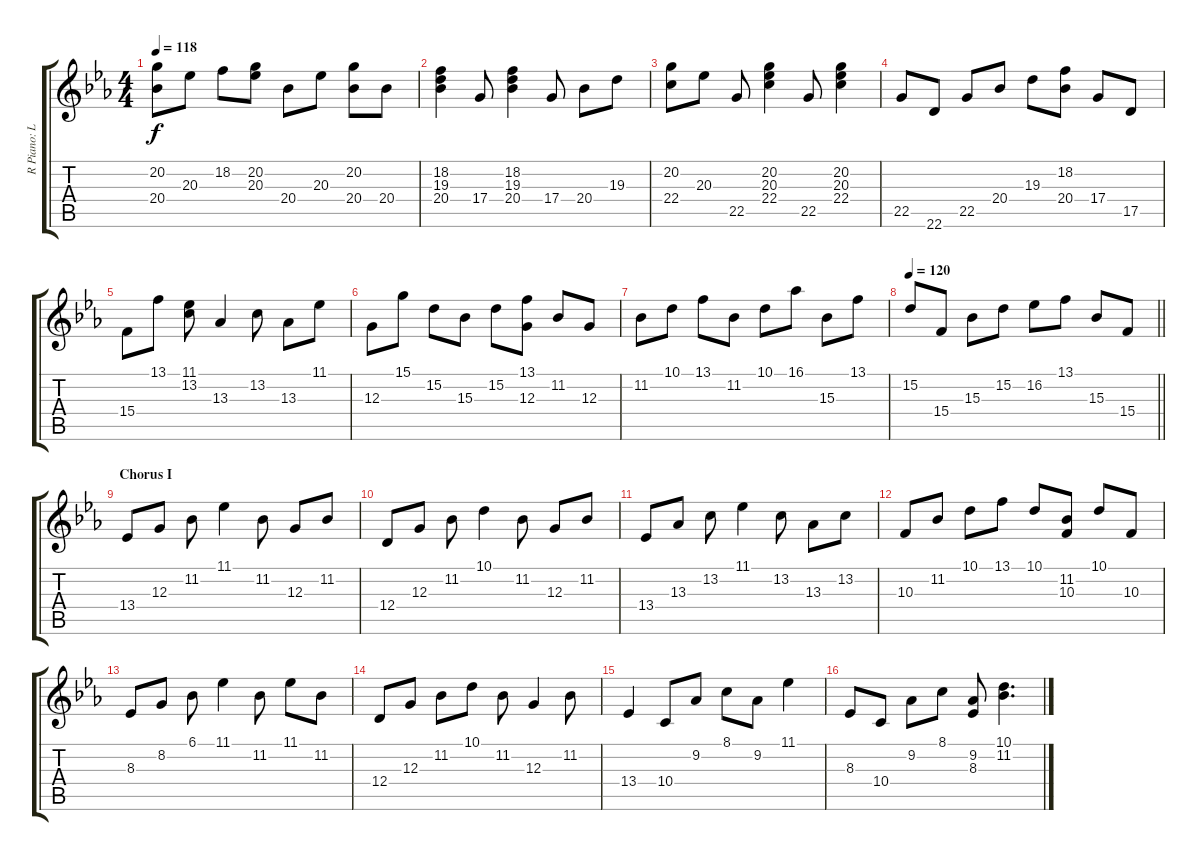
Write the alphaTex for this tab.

\track ("R Piano: Larry" "R Piano: L") {instrument acousticgrandpiano}
\staff {score tabs}
\tuning (E4 B3 G3 D3 A2 E2) {hide}
\ts (4 4)
\tempo 118
\clef g2
\ks eb
(20.2 20.4).8{dy f} 20.3.8 18.2.8 (20.2 20.3).8 20.4.8 20.3.8 (20.2 20.4).8 20.4.8 |
(18.2 19.3 20.4).4 17.4.8 (18.2 19.3 20.4).4 17.4.8 20.4.8 19.3.8 |
(20.2 22.4).8 20.3.8 22.5.8 (20.2 20.3 22.4).4 22.5.8 (20.2 20.3 22.4).4 |
22.5.8 22.6.8 22.5.8 20.4.8 19.3.8 (18.2 20.4).8 17.4.8 17.5.8 |
15.4.8 13.1.8 (11.1 13.2).8 13.3.4 13.2.8 13.3.8 11.1.8 |
12.3.8 15.1.8 15.2.8 15.3.8 15.2.8 (13.1 12.3).8 11.2.8 12.3.8 |
11.2.8 10.1.8 13.1.8 11.2.8 10.1.8 16.1.8 15.3.8 13.1.8 |
\tempo 120
\barLineRight lightlight
15.2.8 15.4.8 15.3.8 15.2.8 16.2.8 13.1.8 15.3.8 15.4.8 |
\section ("" "Chorus I")
13.4.8 12.3.8 11.2.8 11.1.4 11.2.8 12.3.8 11.2.8 |
12.4.8 12.3.8 11.2.8 10.1.4 11.2.8 12.3.8 11.2.8 |
13.4.8 13.3.8 13.2.8 11.1.4 13.2.8 13.3.8 13.2.8 |
10.3.8 11.2.8 10.1.8 13.1.8 10.1.8 (11.2 10.3).8 10.1.8 10.3.8 |
8.3.8 8.2.8 6.1.8 11.1.4 11.2.8 11.1.8 11.2.8 |
12.4.8 12.3.8 11.2.8 10.1.8 11.2.8 12.3.4 11.2.8 |
13.4.4 10.4.8 9.2.8 8.1.8 9.2.8 11.1.4 |
8.3.8 10.4.8 9.2.8 8.1.8 (9.2 8.3).8 (10.1 11.2).4{d}
